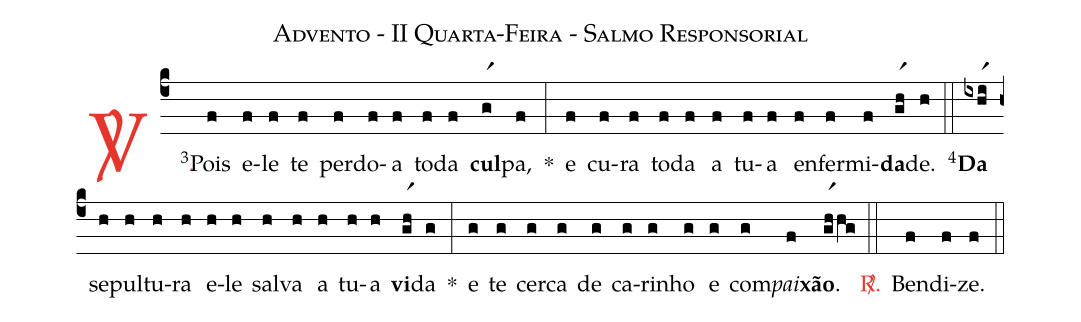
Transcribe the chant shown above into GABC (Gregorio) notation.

name: Advento - II Quarta-Feira - Salmo Responsorial;
%%
(c4)

<c><sp>V/</sp>.</c>() <v>\VSup{3}</v>Pois(f) e(f)le(f) te(f) per(f)do(f)a(f) to(f)da(f) <b>cul</b>(gr1)pa,(f) *(:)
e(f) cu(f)ra(f) to(f)da(f) a(f) tu(f)a(f) en(f)fer(f)mi(f)<b>da</b>(gr1h)de.(h)

(::)

<v>\VSup{4}</v><b>Da</b>(ixhr1i) se(h)pul(h)tu(h)ra(h) e(h)le(h) sal(h)va(h) a(h) tu(h)a(h) <b>vi</b>(gr1h)da(g) *(:)
e(g) te(g) cer(g)ca(g) de(g) ca(g)ri(g)nho(g) e(g) com(g)<i>pai</i>(f)<b>xão</b>.(gr1hhg)

(::)

<c><sp>R/</sp>.</c>() Ben(f)di(f)ze.(f)

(::)
